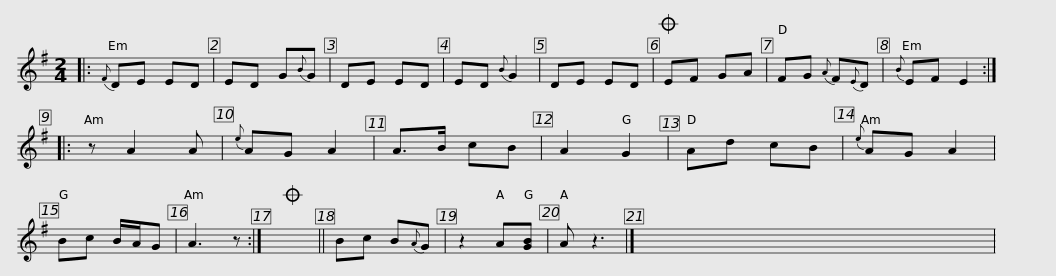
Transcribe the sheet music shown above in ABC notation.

X:1
L:1/8
M:2/4
I:linebreak $
K:Emin
V:1 treble
V:1
|:{F} DE ED | ED G{B}G | DE ED | ED{B} G2 | DE ED | %5
O EF GA | FG{A} F{E}D |{B} EF E2 :: z A2 A |${e} AG A2 | %10
 A>B cB | A2 G2 | Ad cB |{e} AG A2 | Bc B/A/G | %15
 A3 z :|O x4 || Bc B{A}G | z2 A[GB] | A z3 |]$ %20
 x4 x4 x4 x4 x4 x4 | %21
